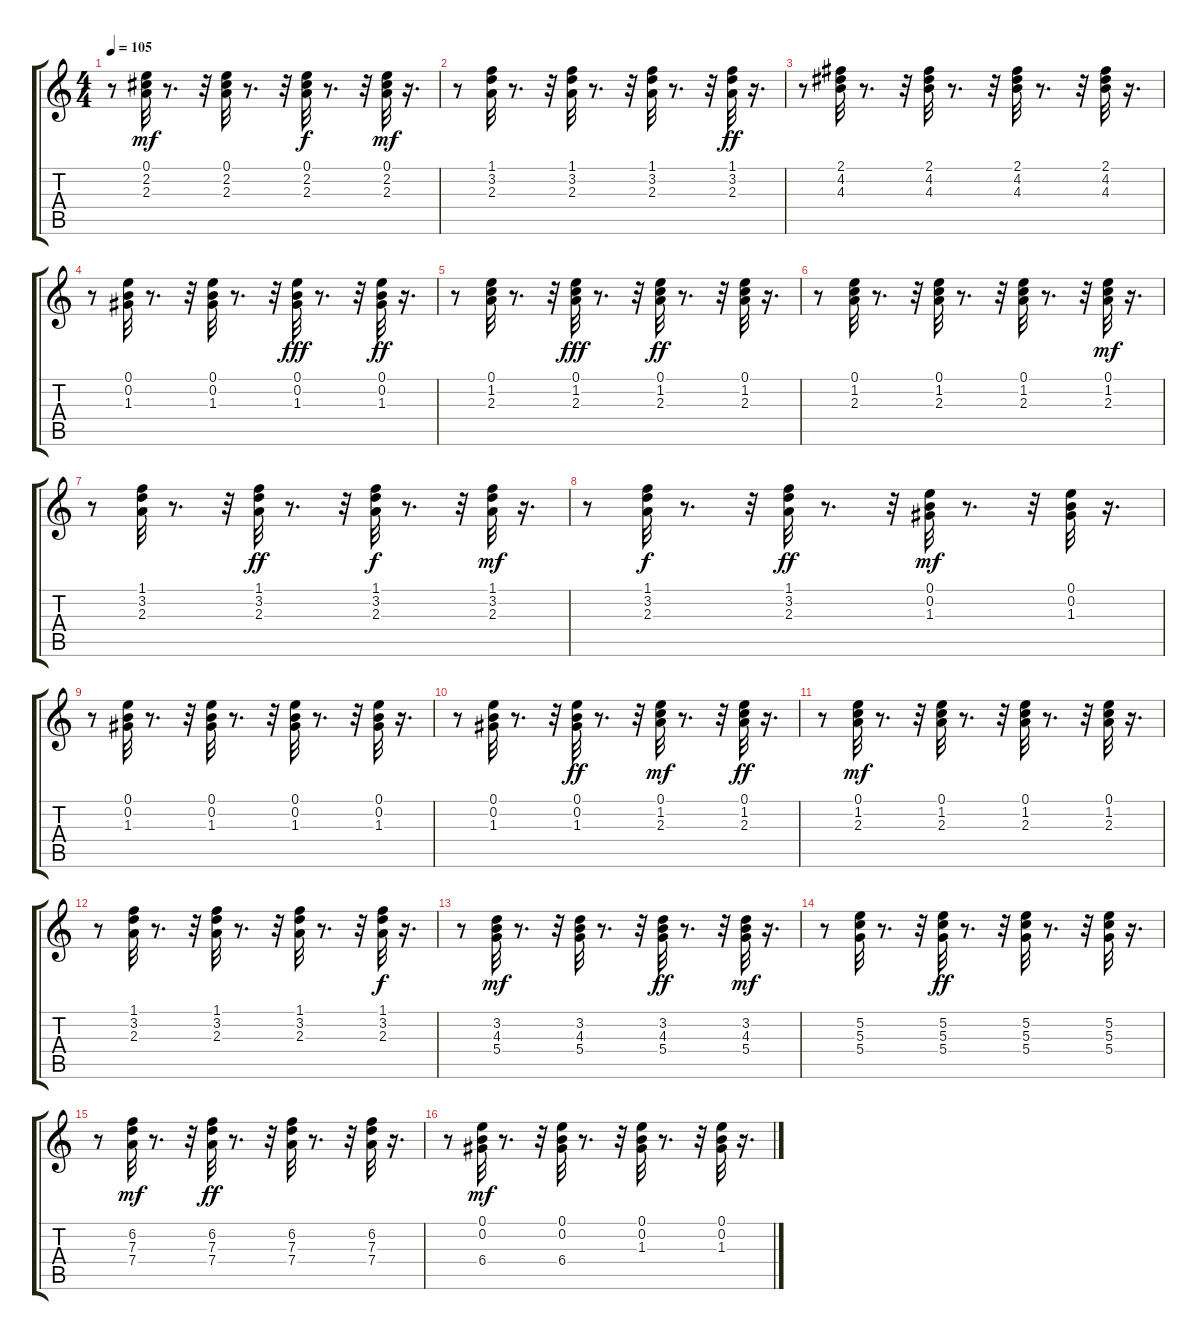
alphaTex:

\track "" {instrument acousticguitarnylon}
\staff {score tabs}
\tuning (E4 B3 G3 D3 A2 E2) {hide}
\ts (4 4)
\tempo 105
\clef g2
\ks c
r.8{dy mf} (0.1 2.2 2.3).32 r.8{d} r.32 (0.1 2.2 2.3).32 r.8{d} r.32 (0.1 2.2 2.3).32{dy f} r.8{d} r.32 (0.1 2.2 2.3).32{dy mf} r.16{d} |
r.8 (1.1 3.2 2.3).32 r.8{d} r.32 (1.1 3.2 2.3).32 r.8{d} r.32 (1.1 3.2 2.3).32 r.8{d} r.32 (1.1 3.2 2.3).32{dy ff} r.16{d} |
r.8 (2.1 4.2 4.3).32 r.8{d} r.32 (2.1 4.2 4.3).32 r.8{d} r.32 (2.1 4.2 4.3).32 r.8{d} r.32 (2.1 4.2 4.3).32 r.16{d} |
r.8 (0.1 0.2 1.3).32 r.8{d} r.32 (0.1 0.2 1.3).32 r.8{d} r.32 (0.1 0.2 1.3).32{dy fff} r.8{d} r.32 (0.1 0.2 1.3).32{dy ff} r.16{d} |
r.8 (0.1 1.2 2.3).32 r.8{d} r.32 (0.1 1.2 2.3).32{dy fff} r.8{d} r.32 (0.1 1.2 2.3).32{dy ff} r.8{d} r.32 (0.1 1.2 2.3).32 r.16{d} |
r.8 (0.1 1.2 2.3).32 r.8{d} r.32 (0.1 1.2 2.3).32 r.8{d} r.32 (0.1 1.2 2.3).32 r.8{d} r.32 (0.1 1.2 2.3).32{dy mf} r.16{d} |
r.8 (1.1 3.2 2.3).32 r.8{d} r.32 (1.1 3.2 2.3).32{dy ff} r.8{d} r.32 (1.1 3.2 2.3).32{dy f} r.8{d} r.32 (1.1 3.2 2.3).32{dy mf} r.16{d} |
r.8 (1.1 3.2 2.3).32{dy f} r.8{d} r.32 (1.1 3.2 2.3).32{dy ff} r.8{d} r.32 (0.1 0.2 1.3).32{dy mf} r.8{d} r.32 (0.1 0.2 1.3).32 r.16{d} |
r.8 (0.1 0.2 1.3).32 r.8{d} r.32 (0.1 0.2 1.3).32 r.8{d} r.32 (0.1 0.2 1.3).32 r.8{d} r.32 (0.1 0.2 1.3).32 r.16{d} |
r.8 (0.1 0.2 1.3).32 r.8{d} r.32 (0.1 0.2 1.3).32{dy ff} r.8{d} r.32 (0.1 1.2 2.3).32{dy mf} r.8{d} r.32 (0.1 1.2 2.3).32{dy ff} r.16{d} |
r.8 (0.1 1.2 2.3).32{dy mf} r.8{d} r.32 (0.1 1.2 2.3).32 r.8{d} r.32 (0.1 1.2 2.3).32 r.8{d} r.32 (0.1 1.2 2.3).32 r.16{d} |
r.8 (1.1 3.2 2.3).32 r.8{d} r.32 (1.1 3.2 2.3).32 r.8{d} r.32 (1.1 3.2 2.3).32 r.8{d} r.32 (1.1 3.2 2.3).32{dy f} r.16{d} |
r.8 (3.2 4.3 5.4).32{dy mf} r.8{d} r.32 (3.2 4.3 5.4).32 r.8{d} r.32 (3.2 4.3 5.4).32{dy ff} r.8{d} r.32 (3.2 4.3 5.4).32{dy mf} r.16{d} |
r.8 (5.2 5.3 5.4).32 r.8{d} r.32 (5.2 5.3 5.4).32{dy ff} r.8{d} r.32 (5.2 5.3 5.4).32 r.8{d} r.32 (5.2 5.3 5.4).32 r.16{d} |
r.8 (6.2 7.3 7.4).32{dy mf} r.8{d} r.32 (6.2 7.3 7.4).32{dy ff} r.8{d} r.32 (6.2 7.3 7.4).32 r.8{d} r.32 (6.2 7.3 7.4).32 r.16{d} |
r.8 (0.1 0.2 6.4).32{dy mf} r.8{d} r.32 (0.1 0.2 6.4).32 r.8{d} r.32 (0.1 0.2 1.3).32 r.8{d} r.32 (0.1 0.2 1.3).32 r.16{d}
